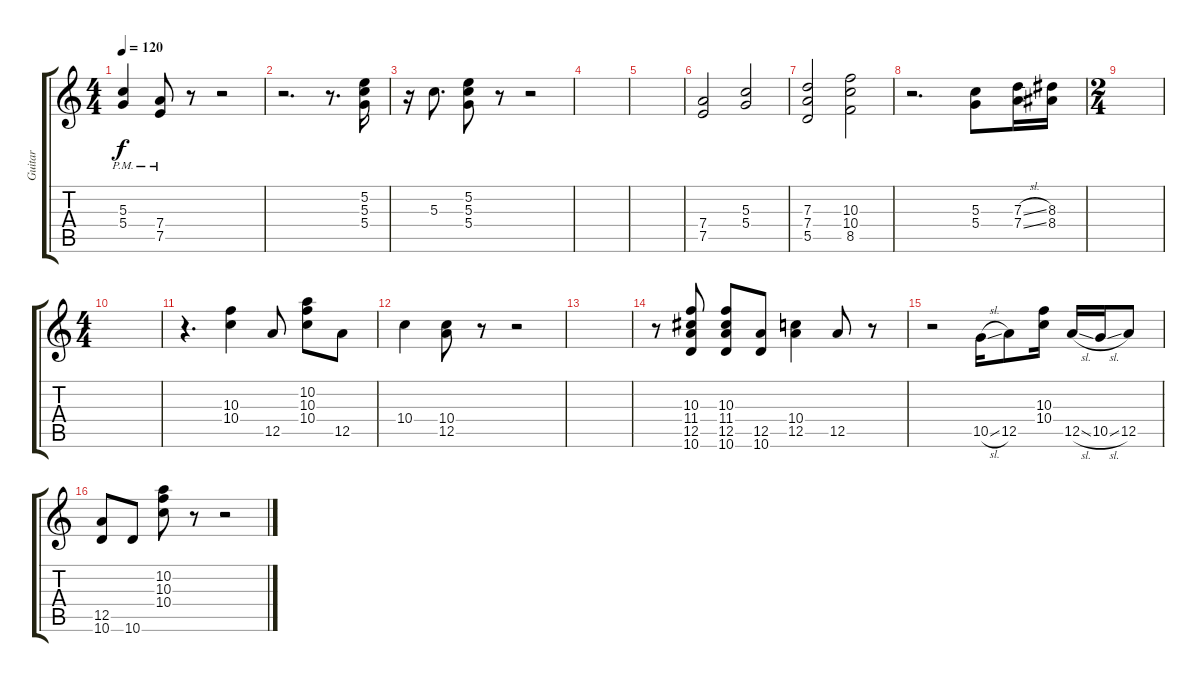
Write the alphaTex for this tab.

\track ("Guitar" "Guitar") {instrument electricguitarmuted}
\staff {score tabs}
\tuning (E4 B3 G3 D3 A2 E2) {hide}
\ts (4 4)
\tempo 120
\clef g2
\ks c
(5.3{pm} 5.4{pm}).4{dy f} (7.4{pm} 7.5{pm}).8 r.8 r.2 |
r.2{d} r.8{d} (5.2 5.3 5.4).16 |
r.16 5.3.8{d} (5.2 5.3 5.4).8 r.8 r.2 |
|
|
(7.4 7.5).2 (5.3 5.4).2 |
(7.3 7.4 5.5).2 (10.3 10.4 8.5).2 |
r.2{d} (5.3 5.4).8 (7.3{sl} 7.4{sl}).16 (8.3 8.4).16 |
\ts (2 4)
|
\ts (4 4)
|
r.4{d} (10.3 10.4).4 12.5.8 (10.2 10.3 10.4).8 12.5.8 |
10.4.4 (10.4 12.5).8 r.8 r.2 |
|
r.8 (10.3 11.4 12.5 10.6).8 (10.3 11.4 12.5 10.6).8 (12.5 10.6).8 (10.4 12.5).4 12.5.8 r.8 |
r.2 10.5{sl}.16 12.5.8 (10.3 10.4).16 12.5{sl}.16 10.5{sl}.16 12.5.8 |
(12.5 10.6).8 10.6.8 (10.2 10.3 10.4).8 r.8 r.2
